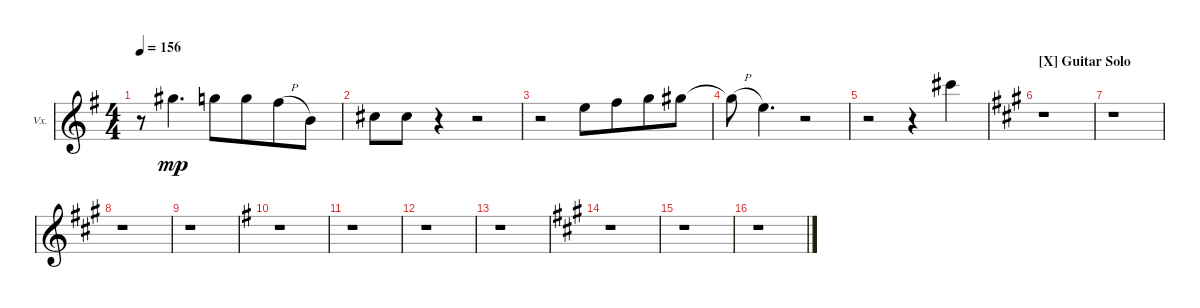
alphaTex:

\defaultSystemsLayout 4
\bracketExtendMode groupsimilarinstruments
\firstSystemTrackNameOrientation horizontal
\otherSystemsTrackNameOrientation horizontal
\track ("Vocal" "Vx.") {instrument acousticguitarsteel}
\staff {score}
\tuning (Eb4 Bb3 Gb3 Db3 Ab2 Eb2)
\ts (4 4)
\tempo 156
\clef g2
\ks g
r.8{dy mp} 5.1.4{d} 4.1.8 4.1.8{beam merge} 8.2{h}.8 1.2.8 |
3.2.8 3.2.8 r.4 r.2 |
r.2 1.1.8 3.1.8{beam merge} 4.1.8 10.2.8 |
10.2{h t}.8 6.2.4{d} r.2 |
r.2 r.4 10.1.4 |
\section ("X" "Guitar Solo")
\ks a
r.1 |
r.1 |
r.1 |
r.1 |
\ks g
r.1 |
r.1 |
r.1 |
r.1 |
\ks a
r.1 |
r.1 |
r.1
